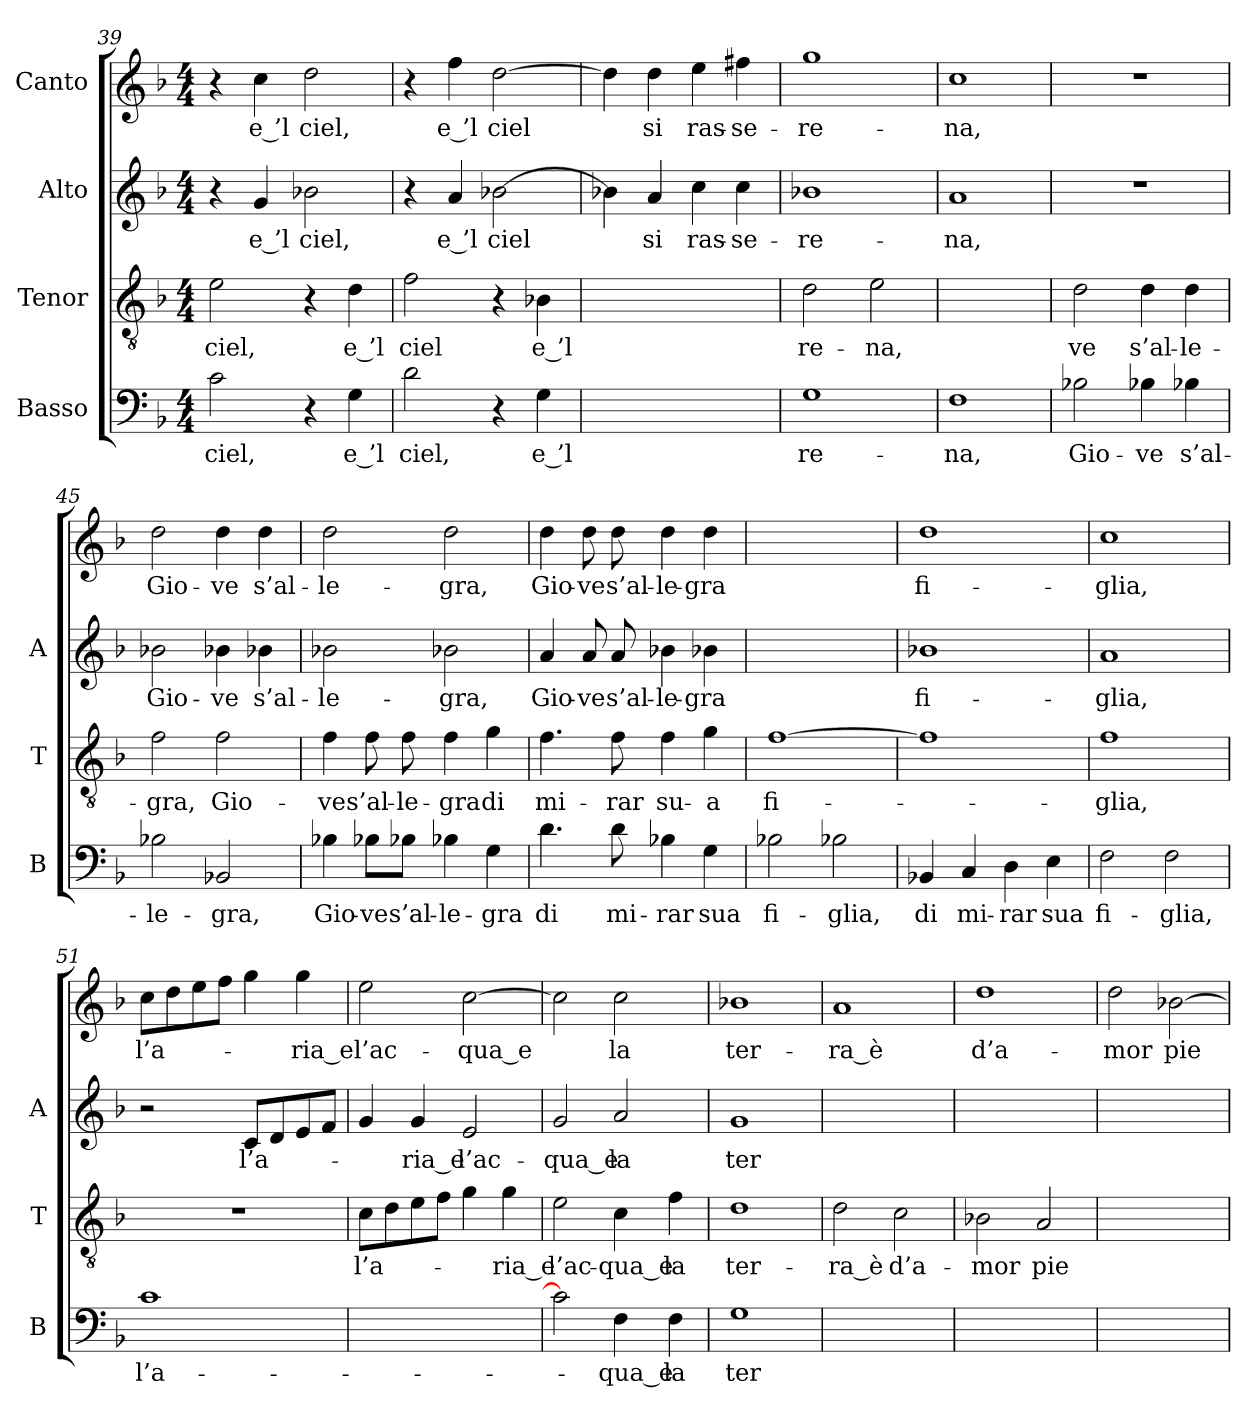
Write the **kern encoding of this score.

**kern	**text	**kern	**text	**kern	**text	**kern	**text
*part4	*part4	*part3	*part3	*part2	*part2	*part1	*part1
*staff4	*staff4	*staff3	*staff3	*staff2	*staff2	*staff1	*staff1
*I"Basso	*	*I"Tenor	*	*I"Alto	*	*I"Canto	*
*I'B	*	*I'T	*	*I'A	*	*	*
*clefF4	*	*clefGv2	*	*clefG2	*	*clefG2	*
*k[b-]	*	*k[b-]	*	*k[b-]	*	*k[b-]	*
*F:	*	*F:	*	*F:	*	*F:	*
*M4/4	*	*M4/4	*	*M4/4	*	*M4/4	*
=39	=39	=39	=39	=39	=39	=39	=39
2c	-ciel,	2e	-ciel,	4r	.	4r	.
.	.	.	.	4g	-e ’l	4cc	-e ’l
4r	.	4r	.	2b-X	-ciel,	2dd	-ciel,
4G	-e ’l	4d	-e ’l	.	.	.	.
=40	=40	=40	=40	=40	=40	=40	=40
2d	-ciel,	2f	-ciel	4r	.	4r	.
.	.	.	.	4a	-e ’l	4ff	-e ’l
4r	.	4r	.	[2b-X	-ciel	[2dd	-ciel
4G	-e ’l	4B-X	-e ’l	.	.	.	.
=41	=41	=41	=41	=41	=41	=41	=41
1ryy	.	1ryy	.	4b-X]	.	4dd]	.
.	.	.	.	4a	-si	4dd	-si
.	.	.	.	4cc	ras-	4ee	ras-
.	.	.	.	4cc	se-	4ff#X	se-
=42	=42	=42	=42	=42	=42	=42	=42
1G	re-	2d	re-	1b-X	re-	1gg	re-
.	.	2e	-na,	.	.	.	.
=43	=43	=43	=43	=43	=43	=43	=43
1F	-na,	1ryy	.	1a	-na,	1cc	-na,
=44	=44	=44	=44	=44	=44	=44	=44
2B-X	Gio-	2d	-ve	1r	.	1r	.
4B-X	-ve	4d	s’al-	.	.	.	.
4B-X	s’al-	4d	le-	.	.	.	.
=45	=45	=45	=45	=45	=45	=45	=45
2B-X	le-	2f	-gra,	2b-X	Gio-	2dd	Gio-
2BB-X	-gra,	2f	Gio-	4b-X	-ve	4dd	-ve
.	.	.	.	4b-X	s’al-	4dd	s’al-
=46	=46	=46	=46	=46	=46	=46	=46
4B-X	Gio-	4f	-ve	2b-X	le-	2dd	le-
8B-X\L	-ve	8f	s’al-	.	.	.	.
8B-X\J	s’al-	8f	le-	.	.	.	.
4B-X	le-	4f	-gra	2b-X	-gra,	2dd	-gra,
4G	-gra	4g	-di	.	.	.	.
=47	=47	=47	=47	=47	=47	=47	=47
4.d	-di	4.f	mi-	4a	Gio-	4dd	Gio-
.	.	.	.	8a	-ve	8dd	-ve
8d	mi-	8f	-rar	8a	s’al-	8dd	s’al-
4B-X	-rar	4f	su-	4b-X	le-	4dd	le-
4G	-sua	4g	-a	4b-X	-gra	4dd	-gra
=48	=48	=48	=48	=48	=48	=48	=48
2B-X	fi-	[1f	fi-	1ryy	.	1ryy	.
2B-X	-glia,	.	.	.	.	.	.
=49	=49	=49	=49	=49	=49	=49	=49
4BB-X	-di	1f]	.	1b-X	fi-	1dd	fi-
4C	mi-	.	.	.	.	.	.
4D	-rar	.	.	.	.	.	.
4E	-sua	.	.	.	.	.	.
=50	=50	=50	=50	=50	=50	=50	=50
2F	fi-	1f	-glia,	1a	-glia,	1cc	-glia,
2F	-glia,	.	.	.	.	.	.
=51	=51	=51	=51	=51	=51	=51	=51
1c	l’a-	1r	.	2r	.	8ccL	l’a-
.	.	.	.	.	.	8dd	.
.	.	.	.	.	.	8ee	.
.	.	.	.	.	.	8ffJ	.
.	.	.	.	8cL	l’a-	4gg	.
.	.	.	.	8d	.	.	.
.	.	.	.	8e	.	4gg	-ria_e
.	.	.	.	8fJ	.	.	.
=52	=52	=52	=52	=52	=52	=52	=52
1ryy	.	8cL	l’a-	4g	.	2ee	l’ac-
.	.	8d	.	.	.	.	.
.	.	8e	.	4g	-ria_e	.	.
.	.	8fJ	.	.	.	.	.
.	.	4g	.	2e	l’ac-	[2cc	-qua_e
.	.	4g	-ria_e	.	.	.	.
=53	=53	=53	=53	=53	=53	=53	=53
2c]	.	2e	l’ac-	2g	-qua_e	2cc]	.
4F	-qua_e	4c	-qua_e	2a	-la	2cc	-la
4F	-la	4f	-la	.	.	.	.
=54	=54	=54	=54	=54	=54	=54	=54
1G	ter-	1d	ter-	1g	ter-	1b-X	ter-
=55	=55	=55	=55	=55	=55	=55	=55
1ryy	.	2d	-ra_è	1ryy	.	1a	-ra_è
.	.	2c	d’a-	.	.	.	.
=56	=56	=56	=56	=56	=56	=56	=56
1ryy	.	2B-X	-mor	1ryy	.	1dd	d’a-
.	.	2A	pie-	.	.	.	.
=57	=57	=57	=57	=57	=57	=57	=57
1ryy	.	1ryy	.	1ryy	.	2dd	-mor
.	.	.	.	.	.	[2b-X	pie-
=	=	=	=	=	=	=	=
*-	*-	*-	*-	*-	*-	*-	*-
